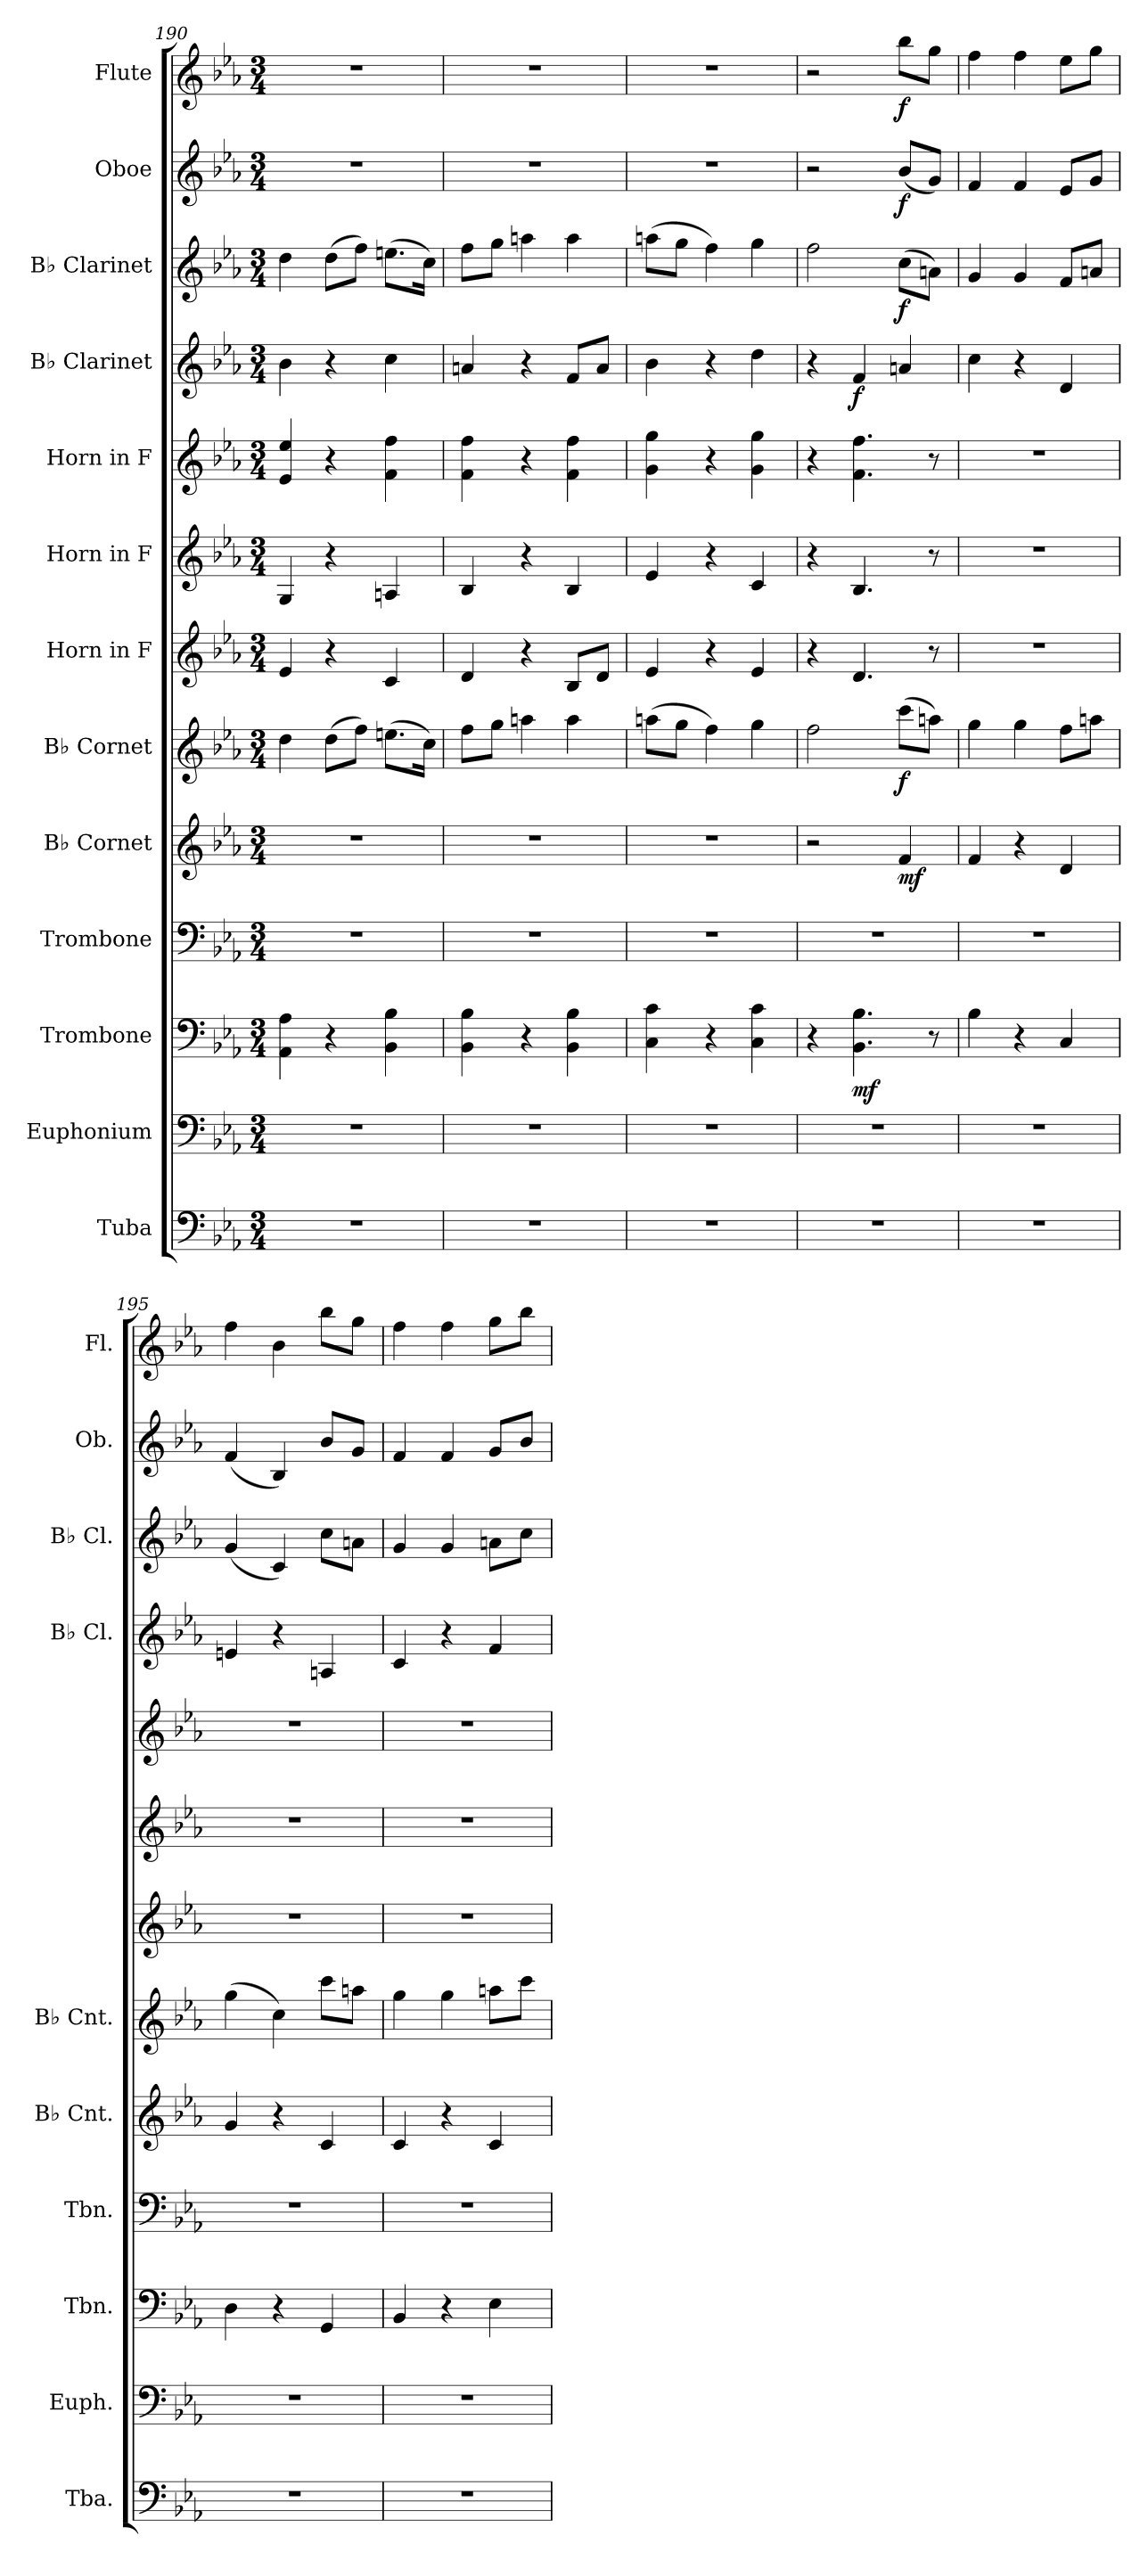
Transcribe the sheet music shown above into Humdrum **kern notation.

**kern	**kern	**kern	**dynam	**kern	**kern	**dynam	**kern	**dynam	**kern	**kern	**kern	**kern	**dynam	**kern	**dynam	**kern	**dynam	**kern	**dynam
*part13	*part12	*part11	*part11	*part10	*part9	*part9	*part8	*part8	*part7	*part6	*part5	*part4	*part4	*part3	*part3	*part2	*part2	*part1	*part1
*staff13	*staff12	*staff11	*staff11	*staff10	*staff9	*staff9	*staff8	*staff8	*staff7	*staff6	*staff5	*staff4	*staff4	*staff3	*staff3	*staff2	*staff2	*staff1	*staff1
*I"Tuba	*I"Euphonium	*I"Trombone	*	*I"Trombone	*I"B♭ Cornet	*	*I"B♭ Cornet	*	*I"Horn in F	*I"Horn in F	*I"Horn in F	*I"B♭ Clarinet	*	*I"B♭ Clarinet	*	*I"Oboe	*	*I"Flute	*
*I'Tba.	*I'Euph.	*I'Tbn.	*	*I'Tbn.	*I'B♭ Cnt.	*	*I'B♭ Cnt.	*	*	*	*	*I'B♭ Cl.	*	*I'B♭ Cl.	*	*I'Ob.	*	*I'Fl.	*
!!LO:PB:g=z
*clefF4	*clefF4	*clefF4	*	*clefF4	*clefG2	*	*clefG2	*	*clefG2	*clefG2	*clefG2	*clefG2	*	*clefG2	*	*clefG2	*	*clefG2	*
*	*	*	*	*	*ITrd1c2	*	*ITrd1c2	*	*ITrd4c7	*ITrd4c7	*ITrd4c7	*ITrd1c2	*	*ITrd1c2	*	*	*	*	*
*k[b-e-a-]	*k[b-e-a-]	*k[b-e-a-]	*	*k[b-e-a-]	*k[b-e-a-d-g-]	*	*k[b-e-a-d-g-]	*	*k[b-e-a-d-]	*k[b-e-a-d-]	*k[b-e-a-d-]	*k[b-e-a-d-g-]	*	*k[b-e-a-d-g-]	*	*k[b-e-a-]	*	*k[b-e-a-]	*
*M3/4	*M3/4	*M3/4	*	*M3/4	*M3/4	*	*M3/4	*	*M3/4	*M3/4	*M3/4	*M3/4	*	*M3/4	*	*M3/4	*	*M3/4	*
=190	=190	=190	=190	=190	=190	=190	=190	=190	=190	=190	=190	=190	=190	=190	=190	=190	=190	=190	=190
2.r	2.r	4AA-\ 4A-\	.	2.r	2.r	.	4cc\	.	4A-/	4C/	4A-/ 4a-/	4a-\	.	4cc\	.	2.r	.	2.r	.
.	.	4r	.	.	.	.	(8cc\L	.	4r	4r	4r	4r	.	(8cc\L	.	.	.	.	.
.	.	.	.	.	.	.	8ee-\J)	.	.	.	.	.	.	8ee-\J)	.	.	.	.	.
.	.	4BB-\ 4B-\	.	.	.	.	(8.ddn\L	.	4F/	4Dn/	4B-\ 4b-\	4b-\	.	(8.ddn\L	.	.	.	.	.
.	.	.	.	.	.	.	16b-\Jk)	.	.	.	.	.	.	16b-\Jk)	.	.	.	.	.
=191	=191	=191	=191	=191	=191	=191	=191	=191	=191	=191	=191	=191	=191	=191	=191	=191	=191	=191	=191
2.r	2.r	4BB-\ 4B-\	.	2.r	2.r	.	8ee-\L	.	4G/	4E-/	4B-\ 4b-\	4gn/	.	8ee-\L	.	2.r	.	2.r	.
.	.	.	.	.	.	.	8ff\J	.	.	.	.	.	.	8ff\J	.	.	.	.	.
.	.	4r	.	.	.	.	4ggn\	.	4r	4r	4r	4r	.	4ggn\	.	.	.	.	.
.	.	4BB-\ 4B-\	.	.	.	.	4gg\	.	8E-/L	4E-/	4B-\ 4b-\	8e-/L	.	4gg\	.	.	.	.	.
.	.	.	.	.	.	.	.	.	8G/J	.	.	8g/J	.	.	.	.	.	.	.
=192	=192	=192	=192	=192	=192	=192	=192	=192	=192	=192	=192	=192	=192	=192	=192	=192	=192	=192	=192
2.r	2.r	4C\ 4c\	.	2.r	2.r	.	(8ggn\L	.	4A-/	4A-/	4c\ 4cc\	4a-\	.	(8ggn\L	.	2.r	.	2.r	.
.	.	.	.	.	.	.	8ff\J	.	.	.	.	.	.	8ff\J	.	.	.	.	.
.	.	4r	.	.	.	.	4ee-\)	.	4r	4r	4r	4r	.	4ee-\)	.	.	.	.	.
.	.	4C\ 4c\	.	.	.	.	4ff\	.	4A-/	4F/	4c\ 4cc\	4cc\	.	4ff\	.	.	.	.	.
=193	=193	=193	=193	=193	=193	=193	=193	=193	=193	=193	=193	=193	=193	=193	=193	=193	=193	=193	=193
2.r	2.r	4r	.	2.r	2r	.	2ee-\	.	4r	4r	4r	4r	.	2ee-\	.	2r	.	2r	.
!	!	!	!LO:DY:b	!	!	!	!	!	!	!	!	!	!LO:DY:b	!	!	!	!	!	!
.	.	4.BB-\ 4.B-\	mf	.	.	.	.	.	4.G/	4.E-/	4.B-\ 4.b-\	4e-/	f	.	.	.	.	.	.
!	!	!	!	!	!	!LO:DY:b	!	!LO:DY:b	!	!	!	!	!	!	!LO:DY:b	!	!LO:DY:b	!	!LO:DY:b
.	.	.	.	.	4e-/	mf	(8bb-\L	f	.	.	.	4gn/	.	(8b-\L	f	(8b-/L	f	8bb-\L	f
.	.	8r	.	.	.	.	8ggn\J)	.	8r	8r	8r	.	.	8gn\J)	.	8g/J)	.	8gg\J	.
=194	=194	=194	=194	=194	=194	=194	=194	=194	=194	=194	=194	=194	=194	=194	=194	=194	=194	=194	=194
2.r	2.r	4B-\	.	2.r	4e-/	.	4ff\	.	2.r	2.r	2.r	4b-\	.	4f/	.	4f/	.	4ff\	.
.	.	4r	.	.	4r	.	4ff\	.	.	.	.	4r	.	4f/	.	4f/	.	4ff\	.
.	.	4C/	.	.	4c/	.	8ee-\L	.	.	.	.	4c/	.	8e-/L	.	8e-/L	.	8ee-\L	.
.	.	.	.	.	.	.	8ggn\J	.	.	.	.	.	.	8gn/J	.	8g/J	.	8gg\J	.
=195	=195	=195	=195	=195	=195	=195	=195	=195	=195	=195	=195	=195	=195	=195	=195	=195	=195	=195	=195
2.r	2.r	4D\	.	2.r	4f/	.	(4ff\	.	2.r	2.r	2.r	4dn/	.	(4f/	.	(4f/	.	4ff\	.
.	.	4r	.	.	4r	.	4b-\)	.	.	.	.	4r	.	4B-/)	.	4B-/)	.	4b-\	.
.	.	4GG/	.	.	4B-/	.	8bb-\L	.	.	.	.	4Gn/	.	8b-\L	.	8b-/L	.	8bb-\L	.
.	.	.	.	.	.	.	8ggn\J	.	.	.	.	.	.	8gn\J	.	8g/J	.	8gg\J	.
!!LO:PB:g=z
=196	=196	=196	=196	=196	=196	=196	=196	=196	=196	=196	=196	=196	=196	=196	=196	=196	=196	=196	=196
2.r	2.r	4BB-/	.	2.r	4B-/	.	4ff\	.	2.r	2.r	2.r	4B-/	.	4f/	.	4f/	.	4ff\	.
.	.	4r	.	.	4r	.	4ff\	.	.	.	.	4r	.	4f/	.	4f/	.	4ff\	.
.	.	4E-\	.	.	4B-/	.	8ggn\L	.	.	.	.	4e-/	.	8gn\L	.	8g/L	.	8gg\L	.
.	.	.	.	.	.	.	8bb-\J	.	.	.	.	.	.	8b-\J	.	8b-/J	.	8bb-\J	.
=	=	=	=	=	=	=	=	=	=	=	=	=	=	=	=	=	=	=	=
*-	*-	*-	*-	*-	*-	*-	*-	*-	*-	*-	*-	*-	*-	*-	*-	*-	*-	*-	*-
